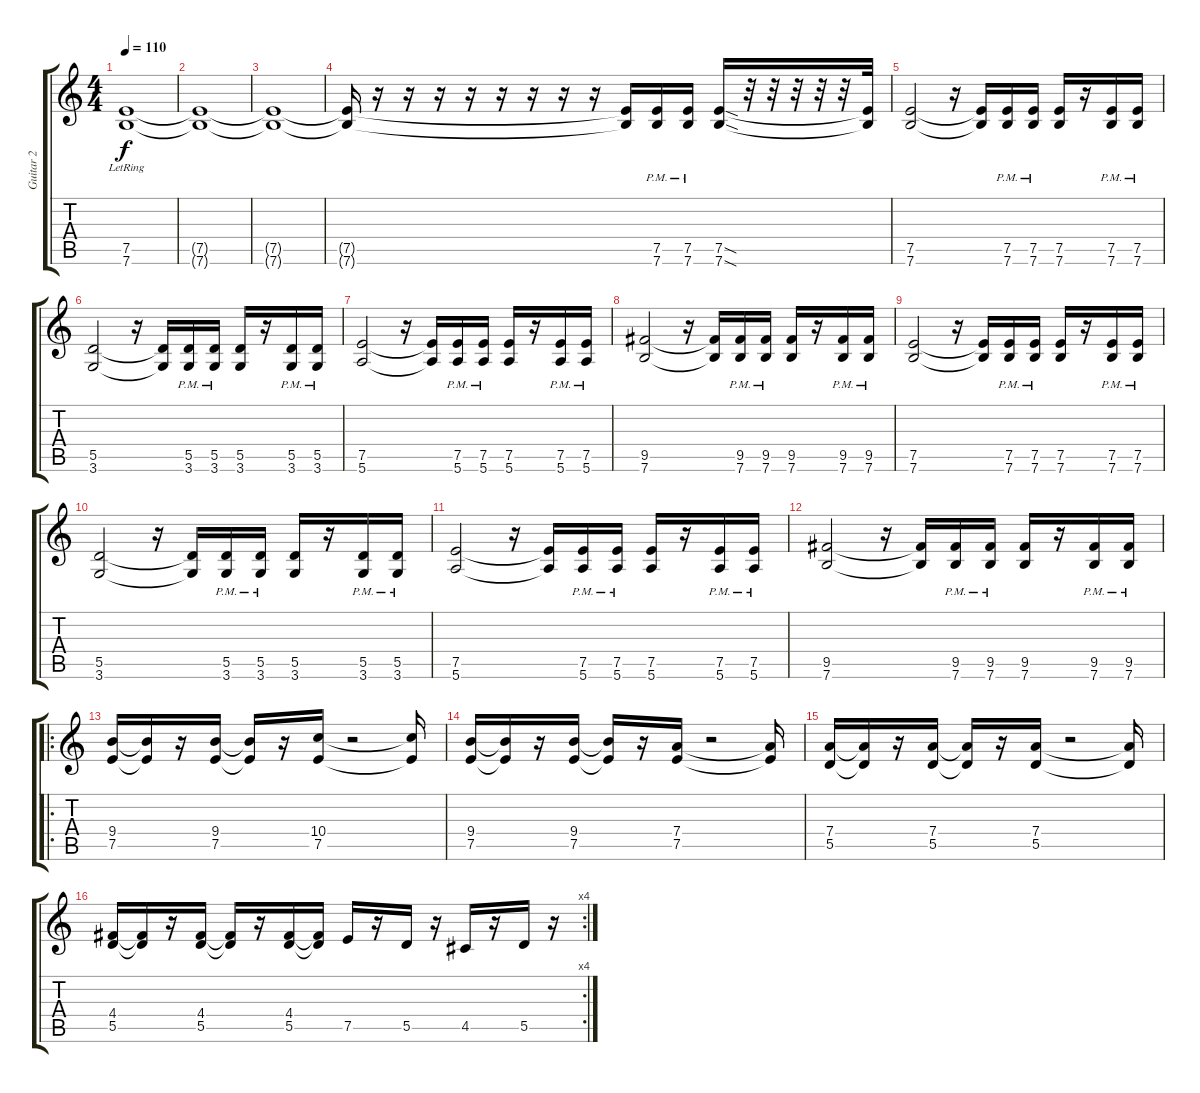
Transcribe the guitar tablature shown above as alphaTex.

\track ("Guitar 2" "Guitar 2") {instrument distortionguitar}
\staff {score tabs}
\tuning (E4 B3 G3 D3 A2 E2) {hide}
\ts (4 4)
\tempo 110
\clef g2
\ks c
(7.5 7.6{lr}).1{dy f instrument distortionguitar} |
(7.5{t} 7.6{t}).1 |
(7.5{t} 7.6{t}).1 |
(7.5{t} 7.6{t}).16 r.16 r.16 r.16 r.16 r.16 r.16 r.16 r.16 (7.5{t} 7.6{t}).16 (7.5{pm} 7.6{pm}).16 (7.5{pm} 7.6{pm}).16 (7.5{sod} 7.6{sod}).16 r.32 r.32 r.32 r.32 r.32 (7.5{t} 7.6{t}).32 |
(7.5 7.6).2 r.16 (7.5{t} 7.6{t}).16 (7.5{pm} 7.6{pm}).16 (7.5{pm} 7.6{pm}).16 (7.5 7.6).16 r.16 (7.5{pm} 7.6{pm}).16 (7.5{pm} 7.6{pm}).16 |
(5.5 3.6).2 r.16 (5.5{t} 3.6{t}).16 (5.5{pm} 3.6{pm}).16 (5.5{pm} 3.6{pm}).16 (5.5 3.6).16 r.16 (5.5{pm} 3.6{pm}).16 (5.5{pm} 3.6{pm}).16 |
(7.5 5.6).2 r.16 (7.5{t} 5.6{t}).16 (7.5{pm} 5.6{pm}).16 (7.5{pm} 5.6{pm}).16 (7.5 5.6).16 r.16 (7.5{pm} 5.6{pm}).16 (7.5{pm} 5.6{pm}).16 |
(9.5 7.6).2 r.16 (9.5{t} 7.6{t}).16 (9.5{pm} 7.6{pm}).16 (9.5{pm} 7.6{pm}).16 (9.5 7.6).16 r.16 (9.5{pm} 7.6{pm}).16 (9.5{pm} 7.6{pm}).16 |
(7.5 7.6).2 r.16 (7.5{t} 7.6{t}).16 (7.5{pm} 7.6{pm}).16 (7.5{pm} 7.6{pm}).16 (7.5 7.6).16 r.16 (7.5{pm} 7.6{pm}).16 (7.5{pm} 7.6{pm}).16 |
(5.5 3.6).2 r.16 (5.5{t} 3.6{t}).16 (5.5{pm} 3.6{pm}).16 (5.5{pm} 3.6{pm}).16 (5.5 3.6).16 r.16 (5.5{pm} 3.6{pm}).16 (5.5{pm} 3.6{pm}).16 |
(7.5 5.6).2 r.16 (7.5{t} 5.6{t}).16 (7.5{pm} 5.6{pm}).16 (7.5{pm} 5.6{pm}).16 (7.5 5.6).16 r.16 (7.5{pm} 5.6{pm}).16 (7.5{pm} 5.6{pm}).16 |
(9.5 7.6).2 r.16 (9.5{t} 7.6{t}).16 (9.5{pm} 7.6{pm}).16 (9.5{pm} 7.6{pm}).16 (9.5 7.6).16 r.16 (9.5{pm} 7.6{pm}).16 (9.5{pm} 7.6{pm}).16 |
\ro
(9.4 7.5).16 (9.4{t} 7.5{t}).16 r.16 (9.4 7.5).16 (9.4{t} 7.5{t}).16 r.16 (10.4 7.5).16 r.2 (10.4{t} 7.5{t}).16 |
(9.4 7.5).16 (9.4{t} 7.5{t}).16 r.16 (9.4 7.5).16 (9.4{t} 7.5{t}).16 r.16 (7.4 7.5).16 r.2 (7.4{t} 7.5{t}).16 |
(7.4 5.5).16 (7.4{t} 5.5{t}).16 r.16 (7.4 5.5).16 (7.4{t} 5.5{t}).16 r.16 (7.4 5.5).16 r.2 (7.4{t} 5.5{t}).16 |
\rc 4
(4.4 5.5).16 (4.4{t} 5.5{t}).16 r.16 (4.4 5.5).16 (4.4{t} 5.5{t}).16 r.16 (4.4 5.5).16 (4.4{t} 5.5{t}).16 7.5.16 r.16 5.5.16 r.16 4.5.16 r.16 5.5.16 r.16
